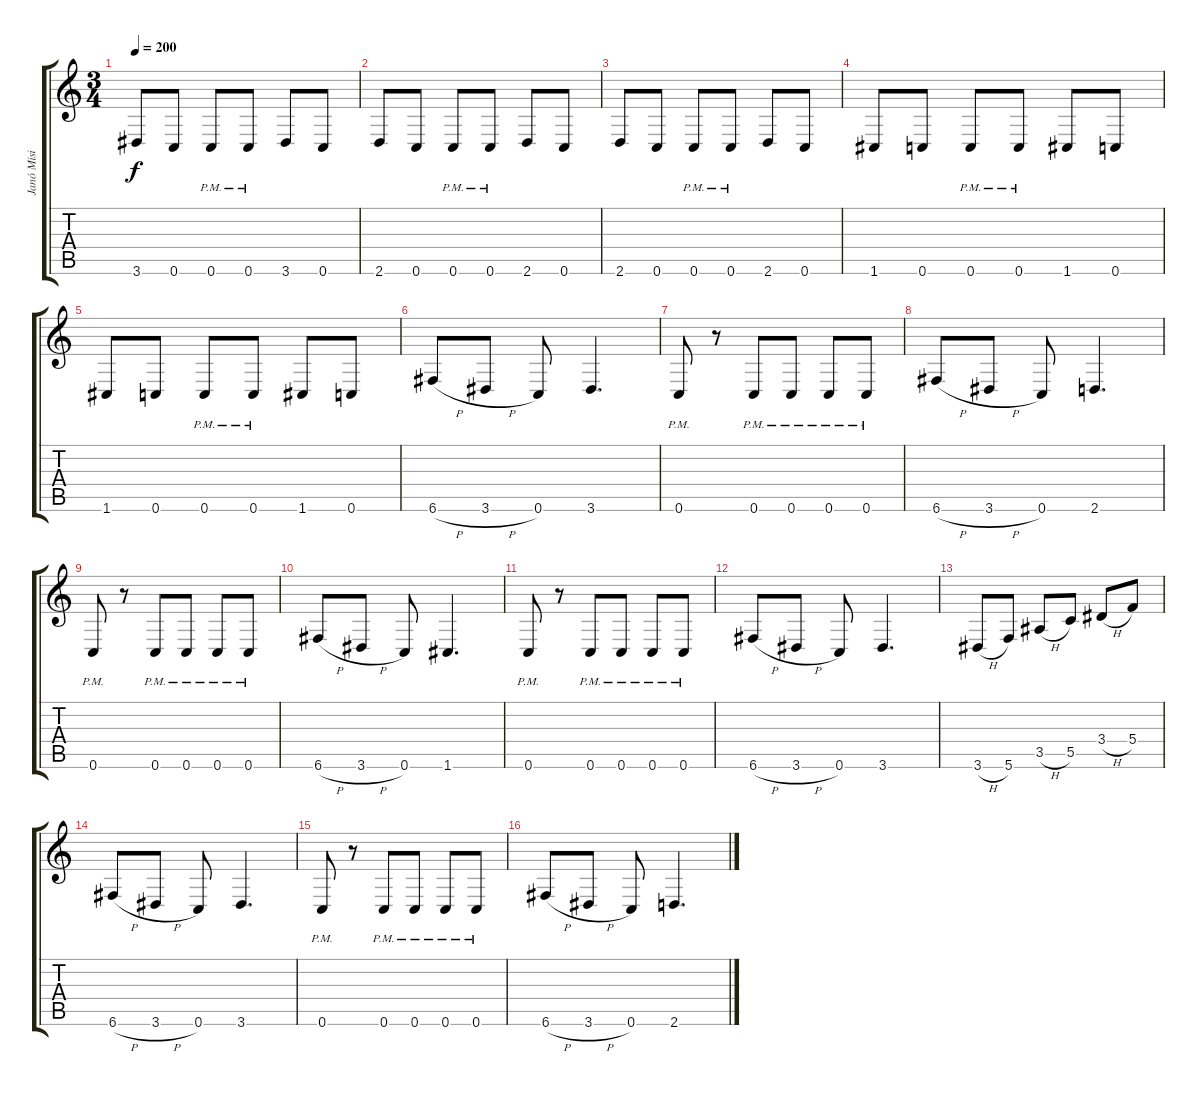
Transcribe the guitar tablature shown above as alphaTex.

\track ("Janó Misi" "Janó Misi") {instrument distortionguitar}
\staff {score tabs}
\tuning (D4 A3 F3 C3 G2 C2) {hide}
\ts (3 4)
\tempo 200
\clef g2
\ks c
3.6.8{dy f} 0.6.8 0.6{pm}.8 0.6{pm}.8 3.6.8 0.6.8 |
2.6.8 0.6.8 0.6{pm}.8 0.6{pm}.8 2.6.8 0.6.8 |
2.6.8 0.6.8 0.6{pm}.8 0.6{pm}.8 2.6.8 0.6.8 |
1.6.8 0.6.8 0.6{pm}.8 0.6{pm}.8 1.6.8 0.6.8 |
1.6.8 0.6.8 0.6{pm}.8 0.6{pm}.8 1.6.8 0.6.8 |
6.6{h}.8 3.6{h}.8 0.6.8 3.6.4{d} |
0.6{pm}.8 r.8 0.6{pm}.8 0.6{pm}.8 0.6{pm}.8 0.6{pm}.8 |
6.6{h}.8 3.6{h}.8 0.6.8 2.6.4{d} |
0.6{pm}.8 r.8 0.6{pm}.8 0.6{pm}.8 0.6{pm}.8 0.6{pm}.8 |
6.6{h}.8 3.6{h}.8 0.6.8 1.6.4{d} |
0.6{pm}.8 r.8 0.6{pm}.8 0.6{pm}.8 0.6{pm}.8 0.6{pm}.8 |
6.6{h}.8 3.6{h}.8 0.6.8 3.6.4{d} |
3.6{h}.8 5.6.8 3.5{h}.8 5.5.8 3.4{h}.8 5.4.8 |
6.6{h}.8 3.6{h}.8 0.6.8 3.6.4{d} |
0.6{pm}.8 r.8 0.6{pm}.8 0.6{pm}.8 0.6{pm}.8 0.6{pm}.8 |
6.6{h}.8 3.6{h}.8 0.6.8 2.6.4{d}
